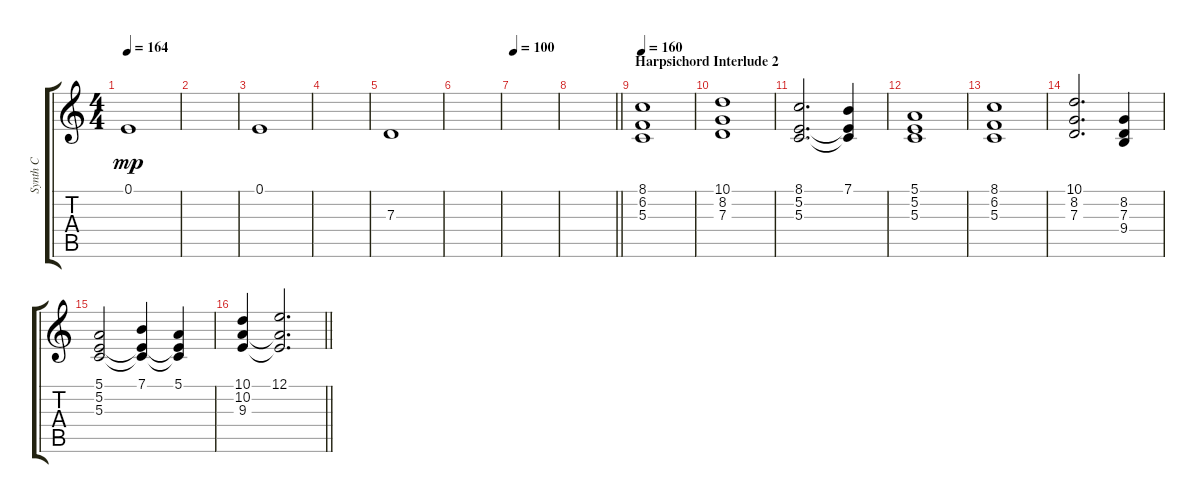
\track ("Synth C" "Synth C") {instrument pad2warm}
\staff {score tabs}
\tuning (E4 B3 G3 D3 A2 E2) {hide}
\ts (4 4)
\tempo 164
\clef g2
\ks c
0.1.1{dy mp} |
|
0.1.1 |
|
7.3.1 |
|
\tempo 100
|
\barLineRight lightlight
|
\section ("" "Harpsichord Interlude 2")
\tempo 160
(8.1 6.2 5.3).1{instrument stringensemble1} |
(10.1 8.2 7.3).1 |
(8.1 5.2 5.3).2{d} (7.1 5.2{t} 5.3{t}).4 |
(5.1 5.2 5.3).1 |
(8.1 6.2 5.3).1 |
(10.1 8.2 7.3).2{d} (8.2 7.3 9.4).4 |
(5.1 5.2 5.3).2 (7.1 5.2{t} 5.3{t}).4 (5.1 5.2{t} 5.3{t}).4 |
\barLineRight lightlight
(10.1 10.2 9.3).4 (12.1 10.2{t} 9.3{t}).2{d}
